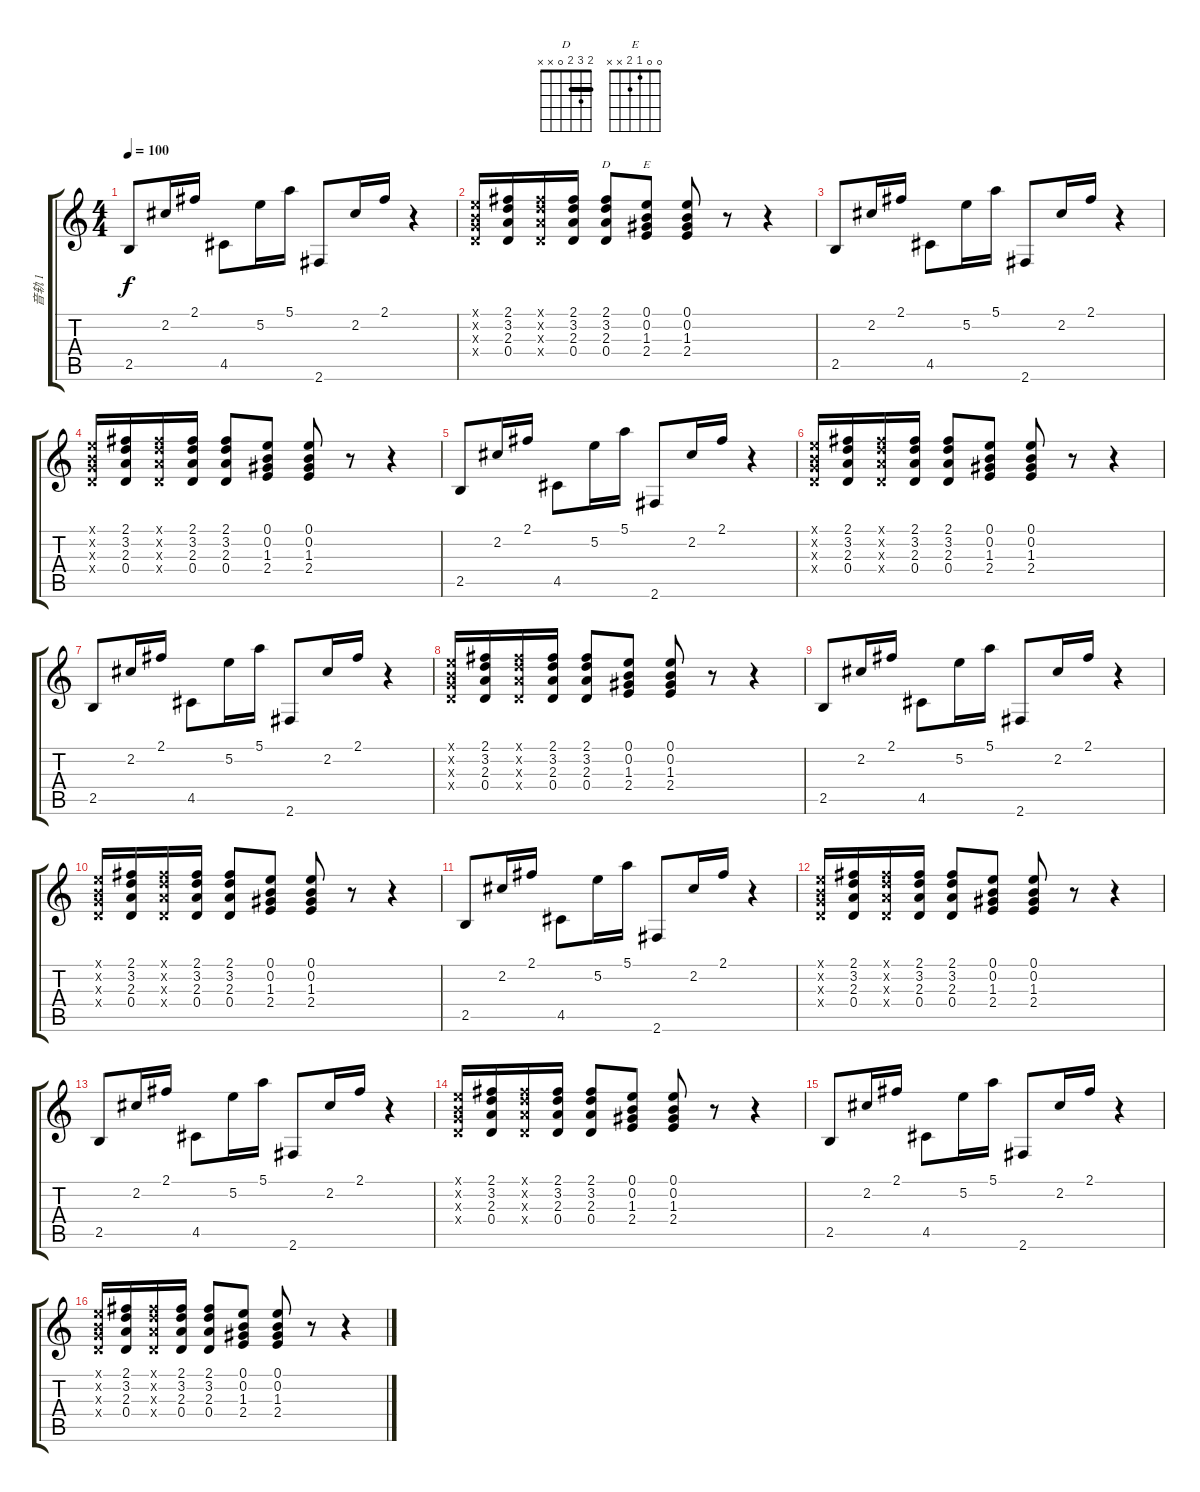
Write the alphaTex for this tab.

\track ("音轨 1" "音轨 1") {instrument acousticguitarnylon}
\staff {score tabs}
\tuning (E4 B3 G3 D3 A2 E2) {hide}
\chord ("D" 2 3 2 0 x x) {barre 2}
\chord ("E" 0 0 1 2 x x)
\ts (4 4)
\tempo 100
\clef g2
\ks c
2.5.8{dy f} 2.2.16 2.1.16 4.5.8 5.2.16 5.1.16 2.6.8 2.2.16 2.1.16 r.4 |
(0.1{x} 0.2{x} 0.3{x} 0.4{x}).16 (2.1 3.2 2.3 0.4).16 (2.1{x} 3.2{x} 2.3{x} 0.4{x}).16 (2.1 3.2 2.3 0.4).16 (2.1 3.2 2.3 0.4).8{ch "D"} (0.1 0.2 1.3 2.4).8{ch "E"} (0.1 0.2 1.3 2.4).8 r.8 r.4 |
2.5.8 2.2.16 2.1.16 4.5.8 5.2.16 5.1.16 2.6.8 2.2.16 2.1.16 r.4 |
(0.1{x} 0.2{x} 0.3{x} 0.4{x}).16 (2.1 3.2 2.3 0.4).16 (2.1{x} 3.2{x} 2.3{x} 0.4{x}).16 (2.1 3.2 2.3 0.4).16 (2.1 3.2 2.3 0.4).8 (0.1 0.2 1.3 2.4).8 (0.1 0.2 1.3 2.4).8 r.8 r.4 |
2.5.8 2.2.16 2.1.16 4.5.8 5.2.16 5.1.16 2.6.8 2.2.16 2.1.16 r.4 |
(0.1{x} 0.2{x} 0.3{x} 0.4{x}).16 (2.1 3.2 2.3 0.4).16 (2.1{x} 3.2{x} 2.3{x} 0.4{x}).16 (2.1 3.2 2.3 0.4).16 (2.1 3.2 2.3 0.4).8 (0.1 0.2 1.3 2.4).8 (0.1 0.2 1.3 2.4).8 r.8 r.4 |
2.5.8 2.2.16 2.1.16 4.5.8 5.2.16 5.1.16 2.6.8 2.2.16 2.1.16 r.4 |
(0.1{x} 0.2{x} 0.3{x} 0.4{x}).16 (2.1 3.2 2.3 0.4).16 (2.1{x} 3.2{x} 2.3{x} 0.4{x}).16 (2.1 3.2 2.3 0.4).16 (2.1 3.2 2.3 0.4).8 (0.1 0.2 1.3 2.4).8 (0.1 0.2 1.3 2.4).8 r.8 r.4 |
2.5.8 2.2.16 2.1.16 4.5.8 5.2.16 5.1.16 2.6.8 2.2.16 2.1.16 r.4 |
(0.1{x} 0.2{x} 0.3{x} 0.4{x}).16 (2.1 3.2 2.3 0.4).16 (2.1{x} 3.2{x} 2.3{x} 0.4{x}).16 (2.1 3.2 2.3 0.4).16 (2.1 3.2 2.3 0.4).8 (0.1 0.2 1.3 2.4).8 (0.1 0.2 1.3 2.4).8 r.8 r.4 |
2.5.8 2.2.16 2.1.16 4.5.8 5.2.16 5.1.16 2.6.8 2.2.16 2.1.16 r.4 |
(0.1{x} 0.2{x} 0.3{x} 0.4{x}).16 (2.1 3.2 2.3 0.4).16 (2.1{x} 3.2{x} 2.3{x} 0.4{x}).16 (2.1 3.2 2.3 0.4).16 (2.1 3.2 2.3 0.4).8 (0.1 0.2 1.3 2.4).8 (0.1 0.2 1.3 2.4).8 r.8 r.4 |
2.5.8 2.2.16 2.1.16 4.5.8 5.2.16 5.1.16 2.6.8 2.2.16 2.1.16 r.4 |
(0.1{x} 0.2{x} 0.3{x} 0.4{x}).16 (2.1 3.2 2.3 0.4).16 (2.1{x} 3.2{x} 2.3{x} 0.4{x}).16 (2.1 3.2 2.3 0.4).16 (2.1 3.2 2.3 0.4).8 (0.1 0.2 1.3 2.4).8 (0.1 0.2 1.3 2.4).8 r.8 r.4 |
2.5.8 2.2.16 2.1.16 4.5.8 5.2.16 5.1.16 2.6.8 2.2.16 2.1.16 r.4 |
(0.1{x} 0.2{x} 0.3{x} 0.4{x}).16 (2.1 3.2 2.3 0.4).16 (2.1{x} 3.2{x} 2.3{x} 0.4{x}).16 (2.1 3.2 2.3 0.4).16 (2.1 3.2 2.3 0.4).8 (0.1 0.2 1.3 2.4).8 (0.1 0.2 1.3 2.4).8 r.8 r.4
